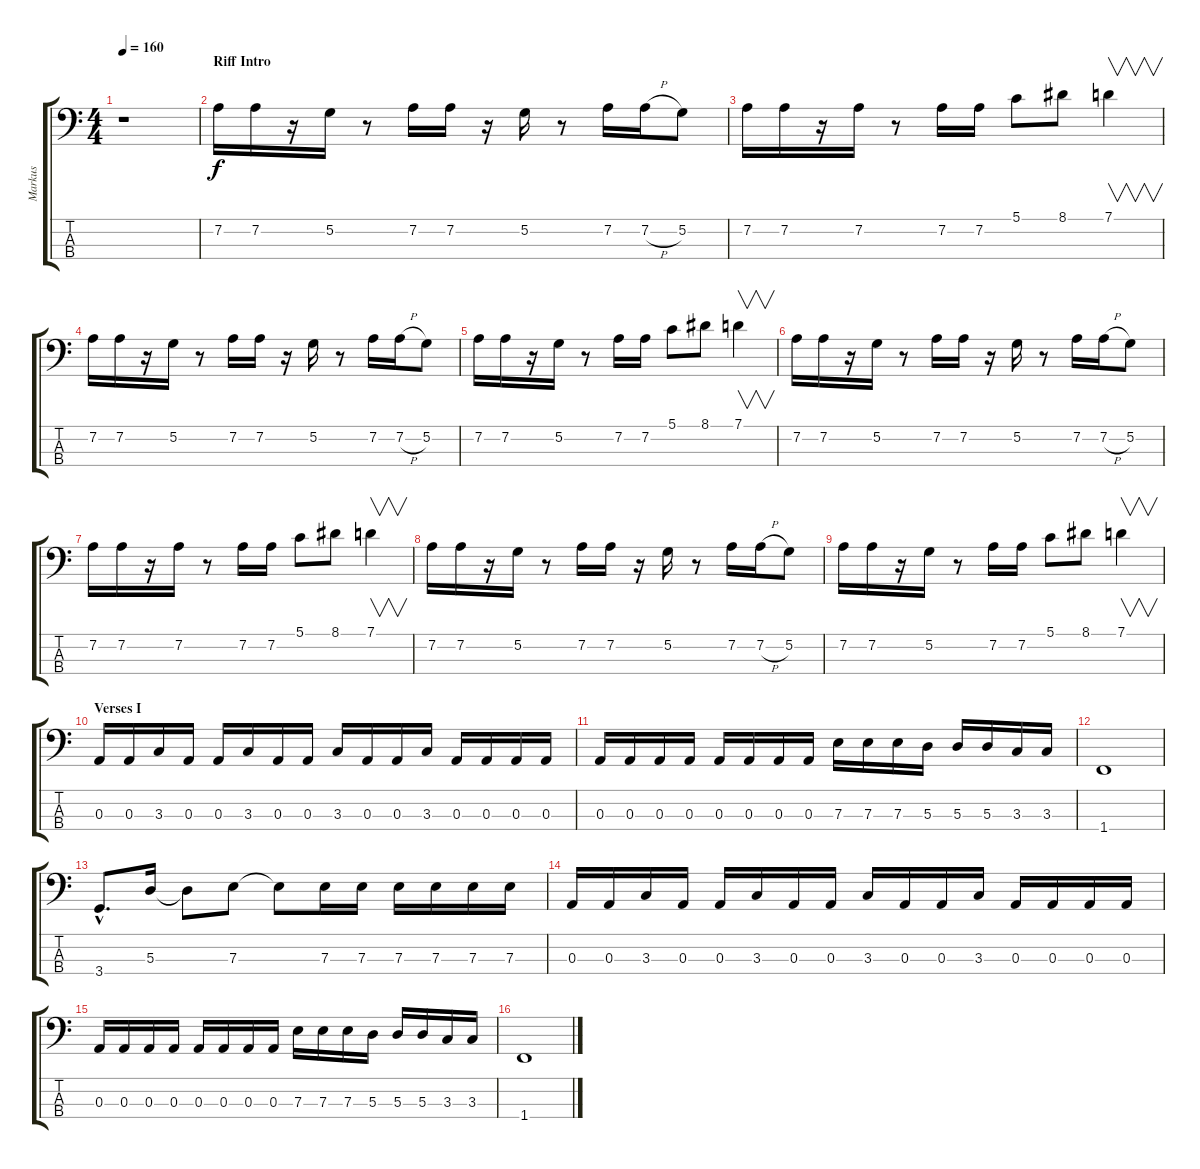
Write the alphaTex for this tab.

\track ("Markus" "Markus") {instrument electricbassfinger}
\staff {score tabs}
\tuning (G2 D2 A1 E1) {hide}
\ts (4 4)
\tempo 160
\clef f4
\ks c
r.1{dy f instrument electricbassfinger} |
\section ("" "Riff Intro")
7.2.16 7.2.16 r.16 5.2.16 r.8 7.2.16 7.2.16 r.16 5.2.16 r.8 7.2.16 7.2{h}.16 5.2.8 |
7.2.16 7.2.16 r.16 7.2.16 r.8 7.2.16 7.2.16 5.1.8 8.1.8 7.1.4{v} |
7.2.16 7.2.16 r.16 5.2.16 r.8 7.2.16 7.2.16 r.16 5.2.16 r.8 7.2.16 7.2{h}.16 5.2.8 |
7.2.16 7.2.16 r.16 5.2.16 r.8 7.2.16 7.2.16 5.1.8 8.1.8 7.1.4{v} |
7.2.16 7.2.16 r.16 5.2.16 r.8 7.2.16 7.2.16 r.16 5.2.16 r.8 7.2.16 7.2{h}.16 5.2.8 |
7.2.16 7.2.16 r.16 7.2.16 r.8 7.2.16 7.2.16 5.1.8 8.1.8 7.1.4{v} |
7.2.16 7.2.16 r.16 5.2.16 r.8 7.2.16 7.2.16 r.16 5.2.16 r.8 7.2.16 7.2{h}.16 5.2.8 |
7.2.16 7.2.16 r.16 5.2.16 r.8 7.2.16 7.2.16 5.1.8 8.1.8 7.1.4{v} |
\section ("" "Verses I")
0.3.16 0.3.16 3.3.16 0.3.16 0.3.16 3.3.16 0.3.16 0.3.16 3.3.16 0.3.16 0.3.16 3.3.16 0.3.16 0.3.16 0.3.16 0.3.16 |
0.3.16 0.3.16 0.3.16 0.3.16 0.3.16 0.3.16 0.3.16 0.3.16 7.3.16 7.3.16 7.3.16 5.3.16 5.3.16 5.3.16 3.3.16 3.3.16 |
1.4.1 |
3.4{hac}.8{d} 5.3.16 5.3{t}.8 7.3.8 7.3{t}.8 7.3.16 7.3.16 7.3.16 7.3.16 7.3.16 7.3.16 |
0.3.16 0.3.16 3.3.16 0.3.16 0.3.16 3.3.16 0.3.16 0.3.16 3.3.16 0.3.16 0.3.16 3.3.16 0.3.16 0.3.16 0.3.16 0.3.16 |
0.3.16 0.3.16 0.3.16 0.3.16 0.3.16 0.3.16 0.3.16 0.3.16 7.3.16 7.3.16 7.3.16 5.3.16 5.3.16 5.3.16 3.3.16 3.3.16 |
1.4.1
